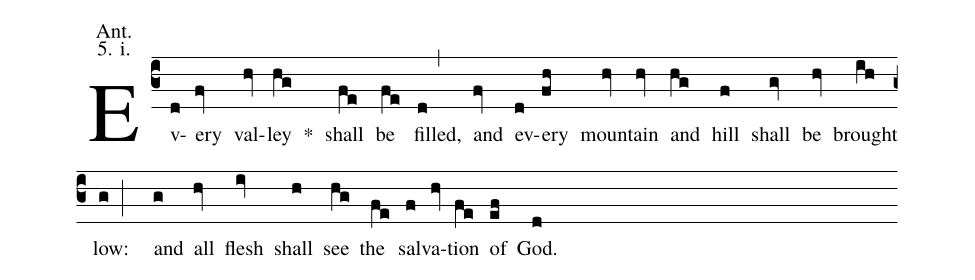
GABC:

annotation: Ant.;
annotation: 5. i.;
%%
(c3) Ev(d)ery(fv) val(hv)ley(hg) <sp>*</sp>() shall(fe) be(fe) filled,(d,) and(fv) ev(d)ery(fh) moun(hv)tain(hv) and(hg) hill(f) shall(gv) be(hv) brought(ih) low:(g;) and(g) all(hv) flesh(iv) shall(h) see(hg) the(fe) sal(f)va(hv)tion(fe) of(ef) God.(d)
